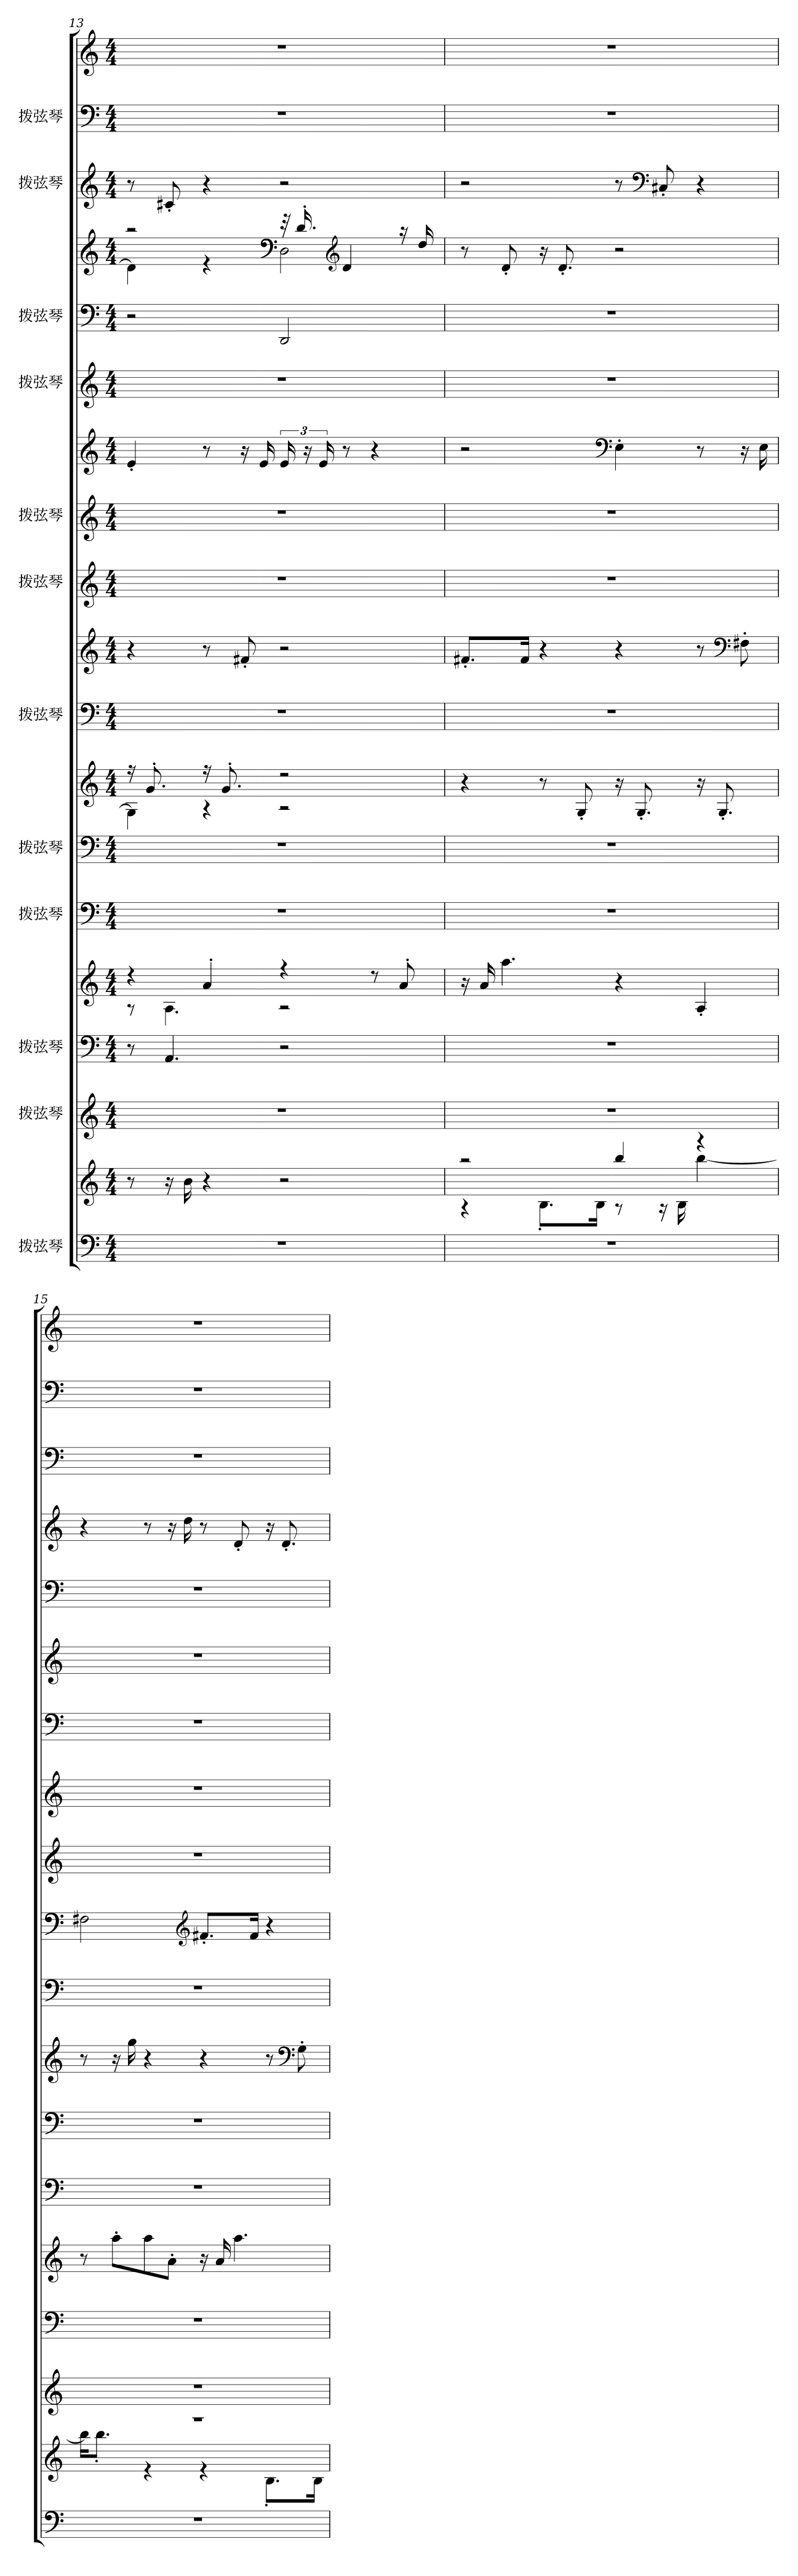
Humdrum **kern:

**kern	**kern	**kern	**kern	**kern	**kern	**kern	**kern	**kern	**kern	**kern	**kern	**kern	**kern	**kern	**kern	**kern	**kern	**kern
*part12	*part12	*part11	*part10	*part10	*part9	*part8	*part8	*part7	*part7	*part6	*part5	*part5	*part4	*part3	*part3	*part2	*part1	*part1
*staff19	*staff18	*staff17	*staff16	*staff15	*staff14	*staff13	*staff12	*staff11	*staff10	*staff9	*staff8	*staff7	*staff6	*staff5	*staff4	*staff3	*staff2	*staff1
*I"拨弦琴	*	*I"拨弦琴	*I"拨弦琴	*	*I"拨弦琴	*I"拨弦琴	*	*I"拨弦琴	*	*I"拨弦琴	*I"拨弦琴	*	*I"拨弦琴	*I"拨弦琴	*	*I"拨弦琴	*I"拨弦琴	*
!!LO:PB:g=z
*clefF4	*clefG2	*clefG2	*clefF4	*clefG2	*clefF4	*clefF4	*clefG2	*clefF4	*clefG2	*clefG2	*clefG2	*clefG2	*clefG2	*clefF4	*clefG2	*clefG2	*clefF4	*clefG2
*k[]	*k[]	*k[]	*k[]	*k[]	*k[]	*k[]	*k[]	*k[]	*k[]	*k[]	*k[]	*k[]	*k[]	*k[]	*k[]	*k[]	*k[]	*k[]
*M4/4	*M4/4	*M4/4	*M4/4	*M4/4	*M4/4	*M4/4	*M4/4	*M4/4	*M4/4	*M4/4	*M4/4	*M4/4	*M4/4	*M4/4	*M4/4	*M4/4	*M4/4	*M4/4
=13	=13	=13	=13	=13	=13	=13	=13	=13	=13	=13	=13	=13	=13	=13	=13	=13	=13	=13
*	*	*	*	*^	*	*	*^	*	*	*	*	*	*	*	*^	*	*	*
1r	8r	1r	8r	4r	8r	1r	1r	16r	4G\]	1r	4r	1r	1r	4e'/	1r	2r	2r	4d\]	8r	1r	1r
.	.	.	.	.	.	.	.	8.g'/	.	.	.	.	.	.	.	.	.	.	.	.	.
.	16r	.	4.AA/	.	4.A\	.	.	.	.	.	.	.	.	.	.	.	.	.	8c#X'/	.	.
.	16b\	.	.	.	.	.	.	.	.	.	.	.	.	.	.	.	.	.	.	.	.
.	4r	.	.	4a'/	.	.	.	16r	4r	.	8r	.	.	8r	.	.	.	4r	4r	.	.
.	.	.	.	.	.	.	.	8.g'/	.	.	.	.	.	.	.	.	.	.	.	.	.
.	.	.	.	.	.	.	.	.	.	.	8f#X'/	.	.	16r	.	.	.	.	.	.	.
.	.	.	.	.	.	.	.	.	.	.	.	.	.	16e/	.	.	.	.	.	.	.
*	*	*	*	*	*	*	*	*	*	*	*	*	*	*	*	*	*clefF4	*	*	*	*
.	2r	.	2r	4r	2r	.	.	2r	2r	.	2r	.	.	24e/	.	2DD/	32r	2D\	2r	.	.
.	.	.	.	.	.	.	.	.	.	.	.	.	.	.	.	.	16.d'/	.	.	.	.
.	.	.	.	.	.	.	.	.	.	.	.	.	.	24r	.	.	.	.	.	.	.
.	.	.	.	.	.	.	.	.	.	.	.	.	.	24e/	.	.	.	.	.	.	.
*	*	*	*	*	*	*	*	*	*	*	*	*	*	*	*	*	*clefG2	*	*	*	*
.	.	.	.	.	.	.	.	.	.	.	.	.	.	8r	.	.	4d/	.	.	.	.
.	.	.	.	8r	.	.	.	.	.	.	.	.	.	4r	.	.	.	.	.	.	.
.	.	.	.	8a'/	.	.	.	.	.	.	.	.	.	.	.	.	16r	.	.	.	.
.	.	.	.	.	.	.	.	.	.	.	.	.	.	.	.	.	16dd/	.	.	.	.
*	*	*	*	*v	*v	*	*	*v	*v	*	*	*	*	*	*	*	*v	*v	*	*	*
=14	=14	=14	=14	=14	=14	=14	=14	=14	=14	=14	=14	=14	=14	=14	=14	=14	=14	=14
*	*^	*	*	*	*	*	*	*	*	*	*	*	*	*	*	*	*	*
1r	2r	4r	1r	1r	16r	1r	1r	4r	1r	8.f#X'/L	1r	1r	2r	1r	1r	8r	2r	1r	1r
.	.	.	.	.	16a/	.	.	.	.	.	.	.	.	.	.	.	.	.	.
.	.	.	.	.	4.aa\	.	.	.	.	.	.	.	.	.	.	8d'/	.	.	.
.	.	.	.	.	.	.	.	.	.	16f#/Jk	.	.	.	.	.	.	.	.	.
.	.	8.B'\L	.	.	.	.	.	8r	.	4r	.	.	.	.	.	16r	.	.	.
.	.	.	.	.	.	.	.	.	.	.	.	.	.	.	.	8.d'/	.	.	.
.	.	.	.	.	.	.	.	8G'/	.	.	.	.	.	.	.	.	.	.	.
.	.	16B\Jk	.	.	.	.	.	.	.	.	.	.	.	.	.	.	.	.	.
*	*	*	*	*	*	*	*	*	*	*	*	*	*clefF4	*	*	*	*	*	*
.	4bb/	8r	.	.	4r	.	.	16r	.	4r	.	.	4E'\	.	.	2r	8r	.	.
.	.	.	.	.	.	.	.	8.G'/	.	.	.	.	.	.	.	.	.	.	.
*	*	*	*	*	*	*	*	*	*	*	*	*	*	*	*	*	*clefF4	*	*
.	.	16r	.	.	.	.	.	.	.	.	.	.	.	.	.	.	8C#X'/	.	.
.	.	16B\	.	.	.	.	.	.	.	.	.	.	.	.	.	.	.	.	.
.	4r	[4bb\	.	.	4A'/	.	.	16r	.	8r	.	.	8r	.	.	.	4r	.	.
.	.	.	.	.	.	.	.	8.G'/	.	.	.	.	.	.	.	.	.	.	.
*	*	*	*	*	*	*	*	*	*	*clefF4	*	*	*	*	*	*	*	*	*
.	.	.	.	.	.	.	.	.	.	8F#X'\	.	.	16r	.	.	.	.	.	.
.	.	.	.	.	.	.	.	.	.	.	.	.	16E\	.	.	.	.	.	.
!!LO:PB:g=z
=15	=15	=15	=15	=15	=15	=15	=15	=15	=15	=15	=15	=15	=15	=15	=15	=15	=15	=15	=15
1r	1r	16bb\KL]	1r	1r	8r	1r	1r	8r	1r	2F#X\	1r	1r	1r	1r	1r	4r	1r	1r	1r
.	.	8.bb'\J	.	.	.	.	.	.	.	.	.	.	.	.	.	.	.	.	.
.	.	.	.	.	8aa'\L	.	.	16r	.	.	.	.	.	.	.	.	.	.	.
.	.	.	.	.	.	.	.	16gg\	.	.	.	.	.	.	.	.	.	.	.
.	.	4r	.	.	8aa\	.	.	4r	.	.	.	.	.	.	.	8r	.	.	.
.	.	.	.	.	8a'\J	.	.	.	.	.	.	.	.	.	.	16r	.	.	.
.	.	.	.	.	.	.	.	.	.	.	.	.	.	.	.	16dd\	.	.	.
*	*	*	*	*	*	*	*	*	*	*clefG2	*	*	*	*	*	*	*	*	*
.	.	4r	.	.	16r	.	.	4r	.	8.f#X'/L	.	.	.	.	.	8r	.	.	.
.	.	.	.	.	16a/	.	.	.	.	.	.	.	.	.	.	.	.	.	.
.	.	.	.	.	4.aa\	.	.	.	.	.	.	.	.	.	.	8d'/	.	.	.
.	.	.	.	.	.	.	.	.	.	16f#/Jk	.	.	.	.	.	.	.	.	.
.	.	8.B'\L	.	.	.	.	.	8r	.	4r	.	.	.	.	.	16r	.	.	.
.	.	.	.	.	.	.	.	.	.	.	.	.	.	.	.	8.d'/	.	.	.
*	*	*	*	*	*	*	*	*clefF4	*	*	*	*	*	*	*	*	*	*	*
.	.	.	.	.	.	.	.	8G'\	.	.	.	.	.	.	.	.	.	.	.
.	.	16B\Jk	.	.	.	.	.	.	.	.	.	.	.	.	.	.	.	.	.
*	*v	*v	*	*	*	*	*	*	*	*	*	*	*	*	*	*	*	*	*
=	=	=	=	=	=	=	=	=	=	=	=	=	=	=	=	=	=	=
*-	*-	*-	*-	*-	*-	*-	*-	*-	*-	*-	*-	*-	*-	*-	*-	*-	*-	*-
